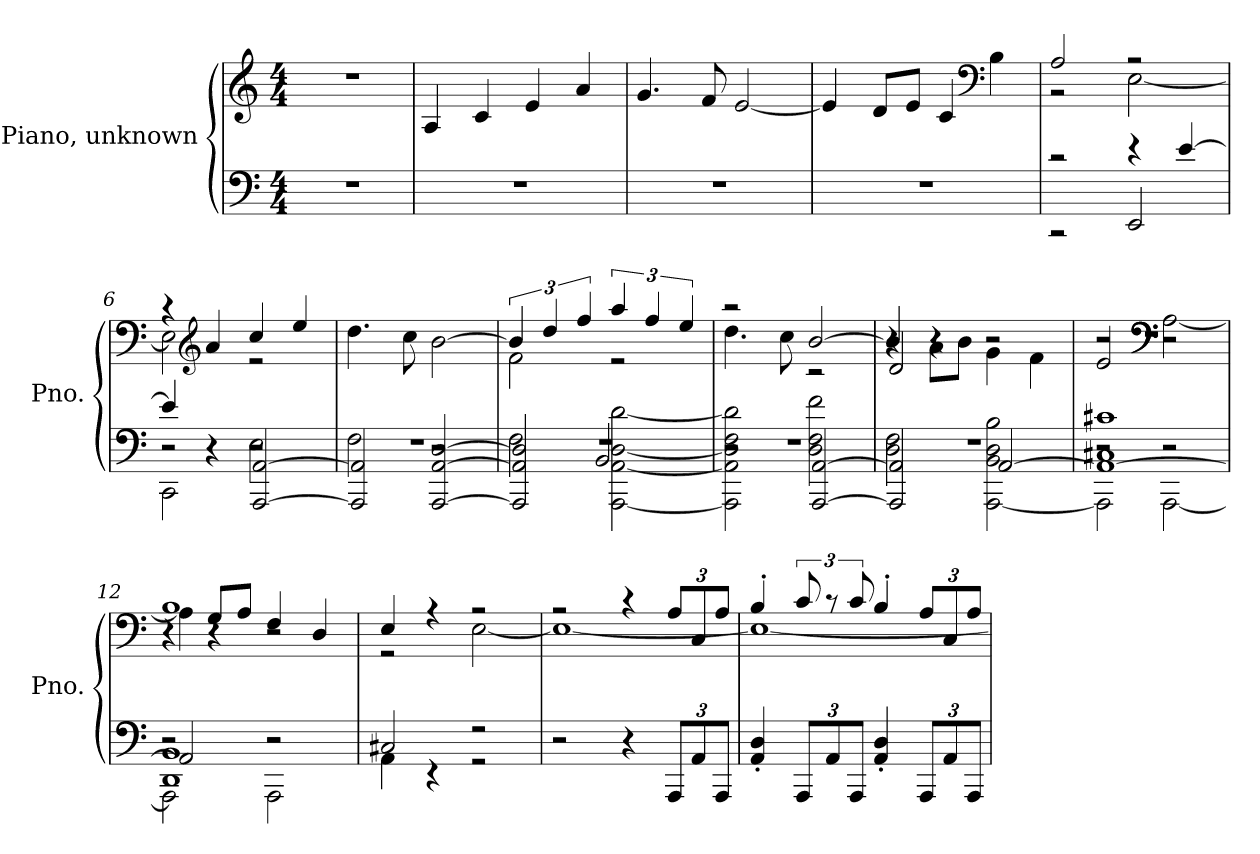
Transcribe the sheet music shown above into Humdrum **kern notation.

**kern	**kern
*part1	*part1
*staff2	*staff1
*I"Piano, unknown	*
*I'Pno.	*
*clefF4	*clefG2
*k[]	*k[]
*M4/4	*M4/4
*MM120	*MM120
=1	=1
1r	1r
=2	=2
1r	4A/
.	4c/
.	4e/
.	4a/
=3	=3
1r	4.g/
.	8f/
.	[2e/
=4	=4
1r	4e/]
.	8d/L
.	8e/J
.	4c/
*	*clefF4
.	4B\
=5	=5
*^	*^
2r	2r	2A/	2r
4r	2EE/	2r	[2E\
[4e/	.	.	.
=6	=6	=6	=6
*	*^	*	*
4e/]	2CC\	2r	4r	2E\]
*	*	*	*clefG2	*
4r	.	.	4a/	.
2r	2E\	[2AAA/ [2AA/	4cc/	2r
.	.	.	4ee/	.
*	*	*	*v	*v
=7	=7	=7	=7
1r	2F\	2AAA/] 2AA/]	4.dd\
.	.	.	8cc\
.	2r	[2AAA/ [2AA/ [2D/	[2b\
=8	=8	=8	=8
*	*	*	*^
1r	2F\	2AAA/] 2AA/] 2D/]	6b/]	2f\
.	.	.	6dd/	.
.	.	.	6ff/	.
.	[2AAA\ [2AA\ [2D\ [2d\	2BB/	6aa/	2r
.	.	.	6ff/	.
.	.	.	6ee/	.
!!LO:LB:g=z	!!
=9	=9	=9	=9	=9
1r	2AAA\] 2AA\] 2D\] 2F\ 2d\]	2r	2r	4.dd\
.	.	.	.	8cc\
.	2D\ 2F\ 2f\	[2AAA/ [2AA/	[2b/	2r
=10	=10	=10	=10	=10
*	*	*	*	*^
1r	2D\ 2F\	2AAA/] 2AA/]	4b/]	4r	2d/
.	.	.	4r	8a\L	.
.	.	.	.	8b\J	.
.	[2AAA\ 2BB\ 2D\ 2B\	[2AA/	2r	4g\	2r
.	.	.	.	4f\	.
=11	=11	=11	=11	=11	=11
*	*	*^	*	*	*
1C#X 1c#X	2AAA\]	1AA_	2r	1r	2r	2e/
*	*	*	*	*clefF4	*	*
.	2r	.	[2AAA\	.	[2A\	2r
=12	=12	=12	=12	=12	=12	=12
1DD 1BB	2r	2AA/]	2AAA\]	1B	4A\]	4r
.	.	.	.	.	4r	8G/L
.	.	.	.	.	.	8A/J
.	2AAA\	2r	2r	.	2r	4F/
.	.	.	.	.	.	4D/
*	*v	*v	*v	*	*	*
*	*	*	*v	*v
=13	=13	=13	=13
2C#X/	4AA\	4E/	2r
.	4r	4r	.
2r	2r	2r	[2E\
*v	*v	*	*
=14	=14	=14
2r	2r	1E_
4r	4r	.
*Xbrackettup	*Xbrackettup	*
12AAA/L	12A/L	.
12AA/	12C/	.
12AAA/J	12A/J	.
=15	=15	=15
4AA/' 4D/'	4B'/	1E_
*	*brackettup	*
12AAA/L	12c/	.
12AA/	12r	.
12AAA/J	12c/	.
4AA/' 4D/'	4B'/	.
*	*Xbrackettup	*
12AAA/L	12A/L	.
12AA/	12C/	.
12AAA/J	12A/J	.
*	*v	*v
=	=
*-	*-
